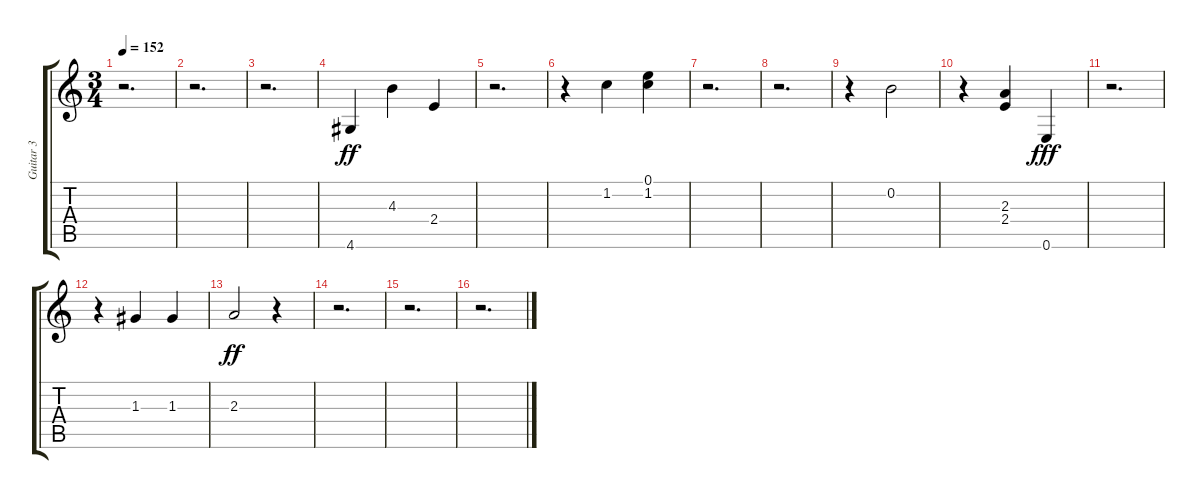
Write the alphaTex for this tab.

\track ("Guitar 3" "Guitar 3") {instrument acousticguitarnylon}
\staff {score tabs}
\tuning (E4 B3 G3 D3 A2 E2) {hide}
\ts (3 4)
\tempo 152
\clef g2
\ks c
r.2{d dy ff} |
r.2{d} |
r.2{d} |
4.6.4 4.3.4 2.4.4 |
r.2{d} |
r.4 1.2.4 (0.1 1.2).4 |
r.2{d} |
r.2{d} |
r.4 0.2.2 |
r.4 (2.3 2.4).4 0.6.4{dy fff} |
r.2{d} |
r.4 1.3.4 1.3.4 |
2.3.2{dy ff} r.4 |
r.2{d} |
r.2{d} |
r.2{d}
